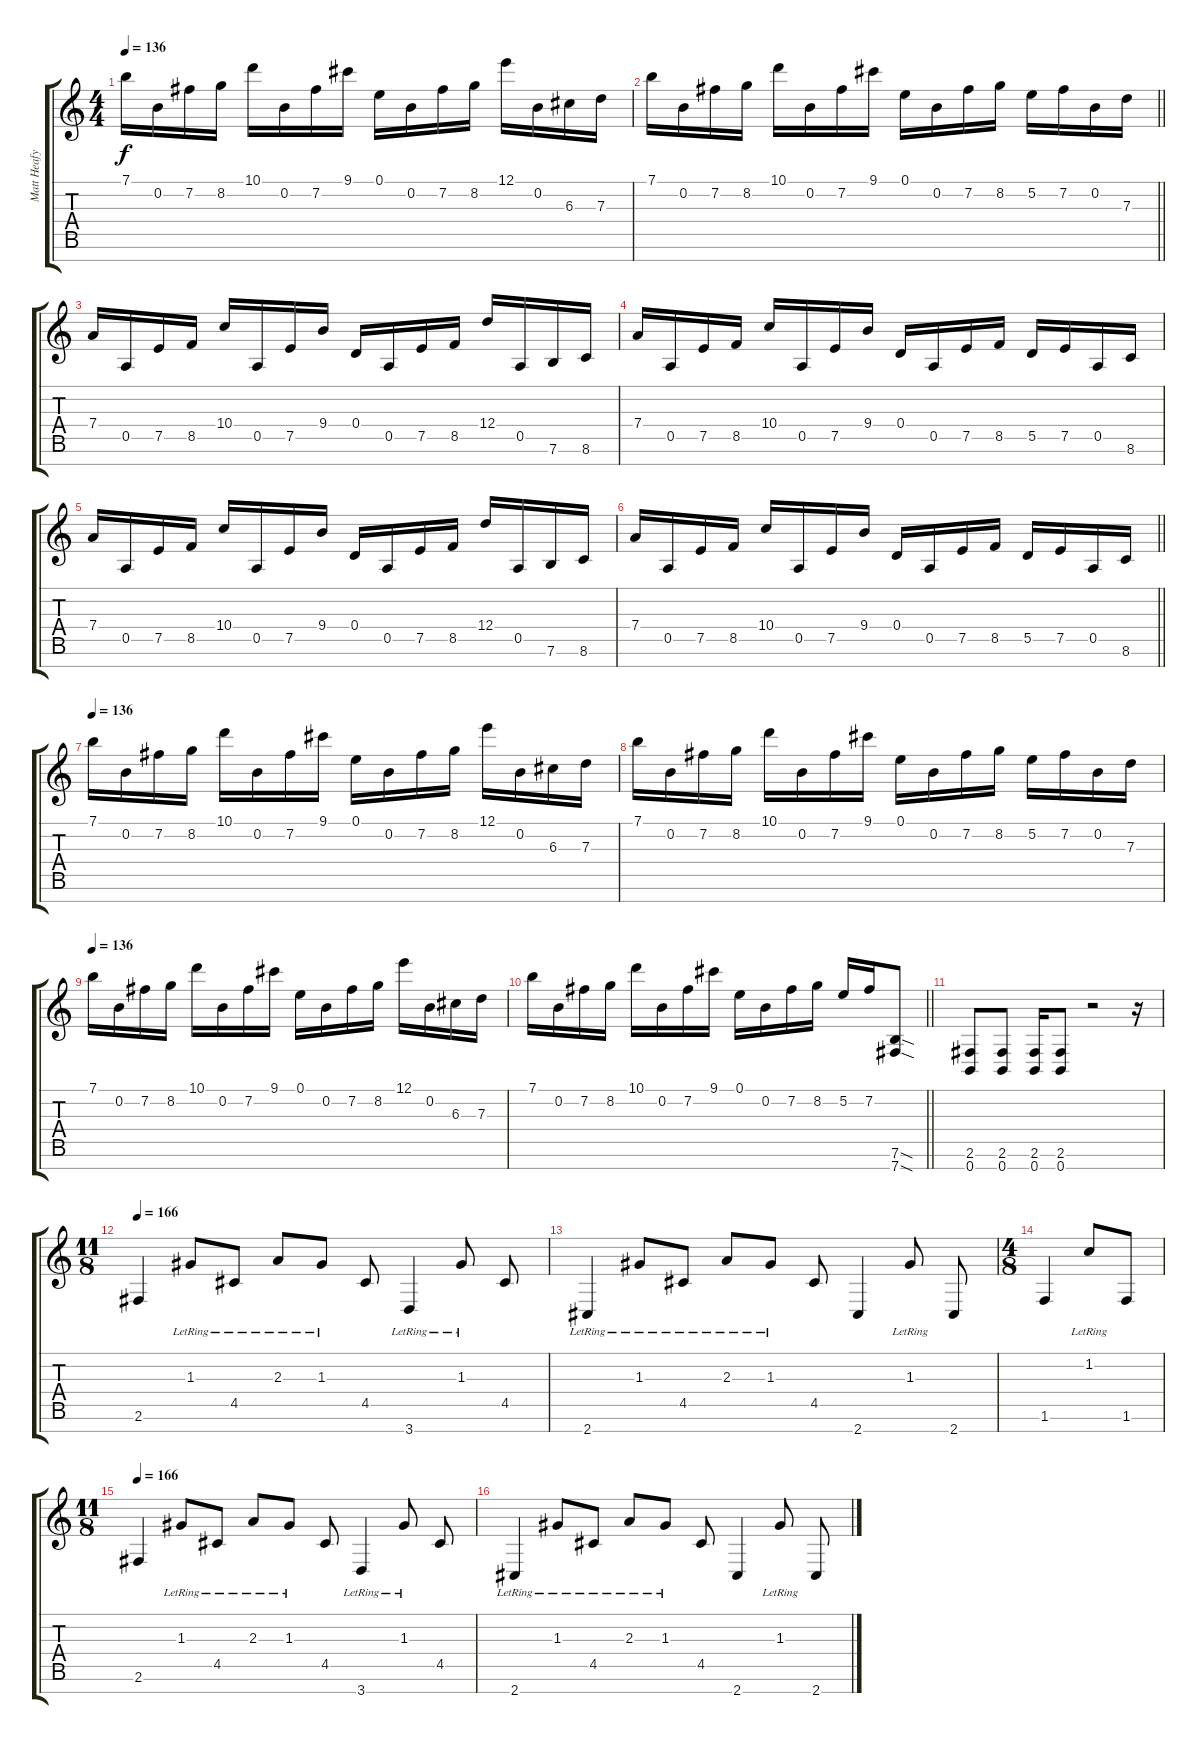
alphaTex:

\track ("Matt Heafy" "Matt Heafy") {instrument overdrivenguitar}
\staff {score tabs}
\tuning (E4 B3 G3 D3 A2 E2 B1) {hide}
\ts (4 4)
\tempo 136
\clef g2
\ks c
7.1.16{dy f} 0.2.16 7.2.16 8.2.16 10.1.16 0.2.16 7.2.16 9.1.16 0.1.16 0.2.16 7.2.16 8.2.16 12.1.16 0.2.16 6.3.16 7.3.16 |
\barLineRight lightlight
7.1.16 0.2.16 7.2.16 8.2.16 10.1.16 0.2.16 7.2.16 9.1.16 0.1.16 0.2.16 7.2.16 8.2.16 5.2.16 7.2.16 0.2.16 7.3.16 |
\section ("" "")
7.4.16 0.5.16 7.5.16 8.5.16 10.4.16 0.5.16 7.5.16 9.4.16 0.4.16 0.5.16 7.5.16 8.5.16 12.4.16 0.5.16 7.6.16 8.6.16 |
7.4.16 0.5.16 7.5.16 8.5.16 10.4.16 0.5.16 7.5.16 9.4.16 0.4.16 0.5.16 7.5.16 8.5.16 5.5.16 7.5.16 0.5.16 8.6.16 |
7.4.16 0.5.16 7.5.16 8.5.16 10.4.16 0.5.16 7.5.16 9.4.16 0.4.16 0.5.16 7.5.16 8.5.16 12.4.16 0.5.16 7.6.16 8.6.16 |
\barLineRight lightlight
7.4.16 0.5.16 7.5.16 8.5.16 10.4.16 0.5.16 7.5.16 9.4.16 0.4.16 0.5.16 7.5.16 8.5.16 5.5.16 7.5.16 0.5.16 8.6.16 |
\section ("" "")
\tempo 136
7.1.16 0.2.16 7.2.16 8.2.16 10.1.16 0.2.16 7.2.16 9.1.16 0.1.16 0.2.16 7.2.16 8.2.16 12.1.16 0.2.16 6.3.16 7.3.16 |
7.1.16 0.2.16 7.2.16 8.2.16 10.1.16 0.2.16 7.2.16 9.1.16 0.1.16 0.2.16 7.2.16 8.2.16 5.2.16 7.2.16 0.2.16 7.3.16 |
\tempo 136
7.1.16 0.2.16 7.2.16 8.2.16 10.1.16 0.2.16 7.2.16 9.1.16 0.1.16 0.2.16 7.2.16 8.2.16 12.1.16 0.2.16 6.3.16 7.3.16 |
\barLineRight lightlight
7.1.16 0.2.16 7.2.16 8.2.16 10.1.16 0.2.16 7.2.16 9.1.16 0.1.16 0.2.16 7.2.16 8.2.16 5.2.16 7.2.16 (7.6{sod} 7.7{sod}).8 |
\section ("" "")
(2.6 0.7).8 (2.6 0.7).8 (2.6 0.7).16 (2.6 0.7).8 r.2 r.16 |
\ts (11 8)
\tempo 166
2.6.4{instrument acousticguitarsteel} 1.3{lr}.8 4.5{lr}.8 2.3{lr}.8 1.3{lr}.8 4.5.8 3.7{lr}.4 1.3{lr}.8 4.5.8 |
2.7{lr}.4 1.3{lr}.8 4.5{lr}.8 2.3{lr}.8 1.3{lr}.8 4.5.8 2.7.4 1.3{lr}.8 2.7.8 |
\ts (4 8)
1.6.4 1.2{lr}.8 1.6.8 |
\ts (11 8)
\tempo 166
2.6.4{instrument acousticguitarsteel} 1.3{lr}.8 4.5{lr}.8 2.3{lr}.8 1.3{lr}.8 4.5.8 3.7{lr}.4 1.3{lr}.8 4.5.8 |
2.7{lr}.4 1.3{lr}.8 4.5{lr}.8 2.3{lr}.8 1.3{lr}.8 4.5.8 2.7.4 1.3{lr}.8 2.7.8
